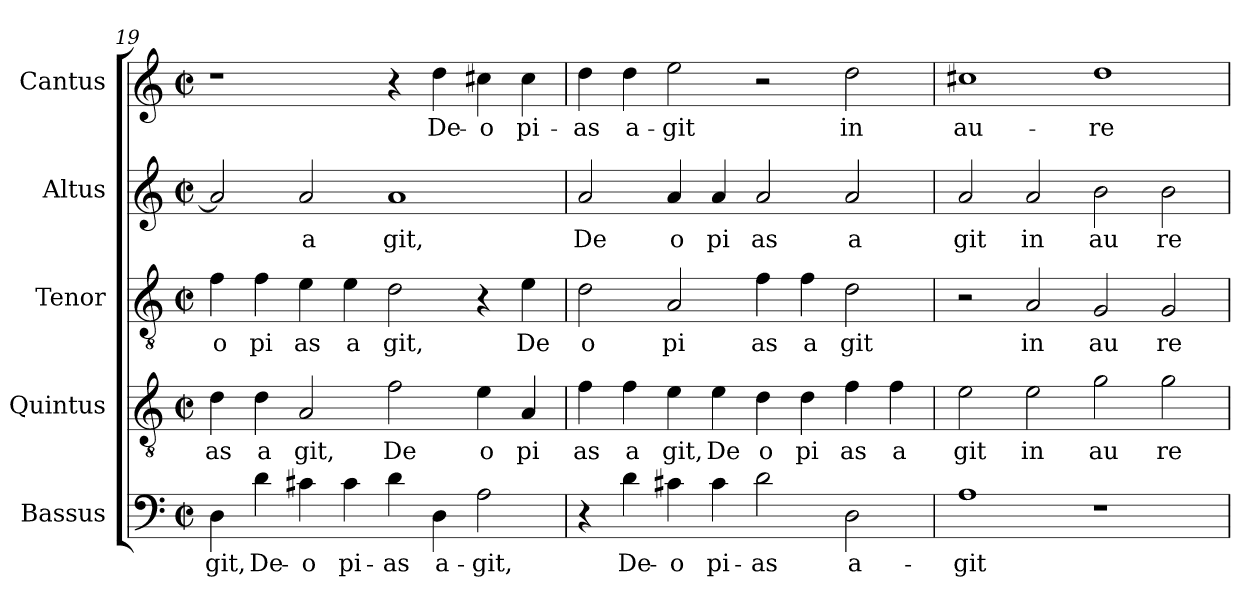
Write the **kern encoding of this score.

**kern	**text	**kern	**text	**kern	**text	**kern	**text	**kern	**text
*part5	*part5	*part4	*part4	*part3	*part3	*part2	*part2	*part1	*part1
*staff5	*staff5	*staff4	*staff4	*staff3	*staff3	*staff2	*staff2	*staff1	*staff1
*I"Bassus	*	*I"Quintus	*	*I"Tenor	*	*I"Altus	*	*I"Cantus	*
*clefF4	*	*clefGv2	*	*clefGv2	*	*clefG2	*	*clefG2	*
*M2/2	*	*M2/2	*	*M2/2	*	*M2/2	*	*M2/2	*
*met(c|)	*	*met(c|)	*	*met(c|)	*	*met(c|)	*	*met(c|)	*
=19	=19	=19	=19	=19	=19	=19	=19	=19	=19
!	!LO:LY:b:cj	!	!LO:LY:b:cj	!	!LO:LY:b:cj	!	!	!	!
4D\	-git,	4d\	as	4f\	o	2a/]	.	1r	.
!	!LO:LY:b:cj	!	!LO:LY:b:cj	!	!LO:LY:b:cj	!	!	!	!
4d\	De-	4d\	a	4f\	pi	.	.	.	.
!	!LO:LY:b:cj	!	!LO:LY:b:cj	!	!LO:LY:b:cj	!	!LO:LY:b:cj	!	!
4c#X\	-o	2A/	git,	4e\	as	2a/	a	.	.
!	!LO:LY:b:cj	!	!	!	!LO:LY:b:cj	!	!	!	!
4c#\	pi-	.	.	4e\	a	.	.	.	.
!	!LO:LY:b:cj	!	!LO:LY:b:cj	!	!LO:LY:b:cj	!	!LO:LY:b:cj	!	!
4d\	-as	2f\	De	2d\	git,	1a	git,	4r	.
!	!LO:LY:b:cj	!	!	!	!	!	!	!	!LO:LY:b:cj
4D\	a-	.	.	.	.	.	.	4dd\	De-
!	!LO:LY:b:cj	!	!LO:LY:b:cj	!	!	!	!	!	!LO:LY:b:cj
2A\	-git,	4e\	o	4r	.	.	.	4cc#X\	-o
!	!	!	!LO:LY:b:cj	!	!LO:LY:b:cj	!	!	!	!LO:LY:b:cj
.	.	4A/	pi	4e\	De	.	.	4cc#\	pi-
=20	=20	=20	=20	=20	=20	=20	=20	=20	=20
!	!	!	!LO:LY:b:cj	!	!LO:LY:b:cj	!	!LO:LY:b:cj	!	!LO:LY:b:cj
4r	.	4f\	as	2d\	o	2a/	De	4dd\	-as
!	!LO:LY:b:cj	!	!LO:LY:b:cj	!	!	!	!	!	!LO:LY:b:cj
4d\	De-	4f\	a	.	.	.	.	4dd\	a-
!	!LO:LY:b:cj	!	!LO:LY:b:cj	!	!LO:LY:b:cj	!	!LO:LY:b:cj	!	!LO:LY:b:cj
4c#X\	-o	4e\	git,	2A/	pi	4a/	o	2ee\	-git
!	!LO:LY:b:cj	!	!LO:LY:b:cj	!	!	!	!LO:LY:b:cj	!	!
4c#\	pi-	4e\	De	.	.	4a/	pi	.	.
!	!LO:LY:b:cj	!	!LO:LY:b:cj	!	!LO:LY:b:cj	!	!LO:LY:b:cj	!	!
2d\	-as	4d\	o	4f\	as	2a/	as	2r	.
!	!	!	!LO:LY:b:cj	!	!LO:LY:b:cj	!	!	!	!
.	.	4d\	pi	4f\	a	.	.	.	.
!	!LO:LY:b:cj	!	!LO:LY:b:cj	!	!LO:LY:b:cj	!	!LO:LY:b:cj	!	!LO:LY:b:cj
2D\	a-	4f\	as	2d\	git	2a/	a	2dd\	in
!	!	!	!LO:LY:b:cj	!	!	!	!	!	!
.	.	4f\	a	.	.	.	.	.	.
=21	=21	=21	=21	=21	=21	=21	=21	=21	=21
!	!LO:LY:b:cj	!	!LO:LY:b:cj	!	!	!	!LO:LY:b:cj	!	!LO:LY:b:cj
1A	-git	2e\	git	2r	.	2a/	git	1cc#X	au-
!	!	!	!LO:LY:b:cj	!	!LO:LY:b:cj	!	!LO:LY:b:cj	!	!
.	.	2e\	in	2A/	in	2a/	in	.	.
!	!	!	!LO:LY:b:cj	!	!LO:LY:b:cj	!	!LO:LY:b:cj	!	!LO:LY:b:cj
1r	.	2g\	au	2G/	au	2b\	au	1dd	-re-
!	!	!	!LO:LY:b:cj	!	!LO:LY:b:cj	!	!LO:LY:b:cj	!	!
.	.	2g\	re	2G/	re	2b\	re	.	.
=	=	=	=	=	=	=	=	=	=
*-	*-	*-	*-	*-	*-	*-	*-	*-	*-
